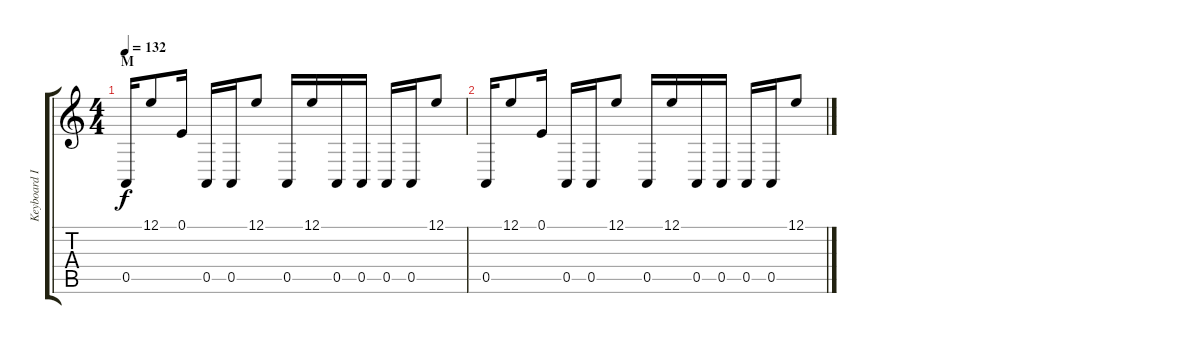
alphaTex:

\track ("Keyboard II" "Keyboard I") {instrument lead8bassandlead}
\staff {score tabs}
\tuning (E4 B3 G3 D3 A2 E2) {hide}
\ts (4 4)
\section ("" "M")
\tempo 132
\clef g2
\ks c
0.5.16{dy f} 12.1.8 0.1.16 0.5.16 0.5.16 12.1.8 0.5.16 12.1.16 0.5.16 0.5.16 0.5.16 0.5.16 12.1.8 |
0.5.16 12.1.8 0.1.16 0.5.16 0.5.16 12.1.8 0.5.16 12.1.16 0.5.16 0.5.16 0.5.16 0.5.16 12.1.8
